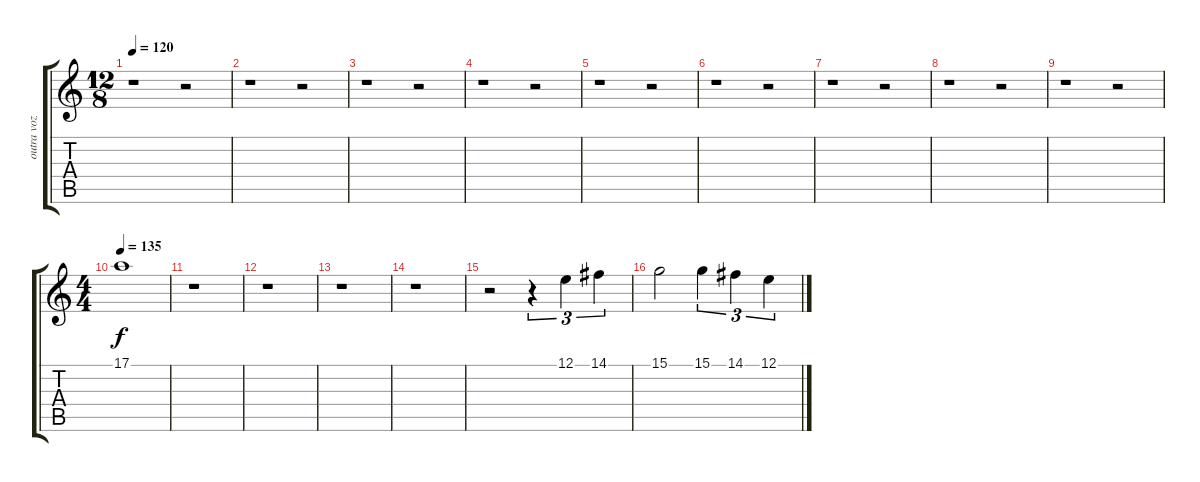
\track ("outra voz" "outra voz") {instrument lead6voice}
\staff {score tabs}
\tuning (E4 B3 G3 D3 A2 E2) {hide}
\ts (12 8)
\tempo 120
\clef g2
\ks c
r.1{dy f} r.2 |
r.1 r.2 |
r.1 r.2 |
r.1 r.2 |
r.1 r.2 |
r.1 r.2 |
r.1 r.2 |
r.1 r.2 |
r.1 r.2 |
\ts (4 4)
\tempo 141
\tempo 134
\tempo 135
17.1.1 |
r.1 |
r.1 |
r.1 |
r.1 |
r.2 r.4{tu (3 2)} 12.1.4{tu (3 2)} 14.1.4{tu (3 2)} |
15.1.2 15.1.4{tu (3 2)} 14.1.4{tu (3 2)} 12.1.4{tu (3 2)}
